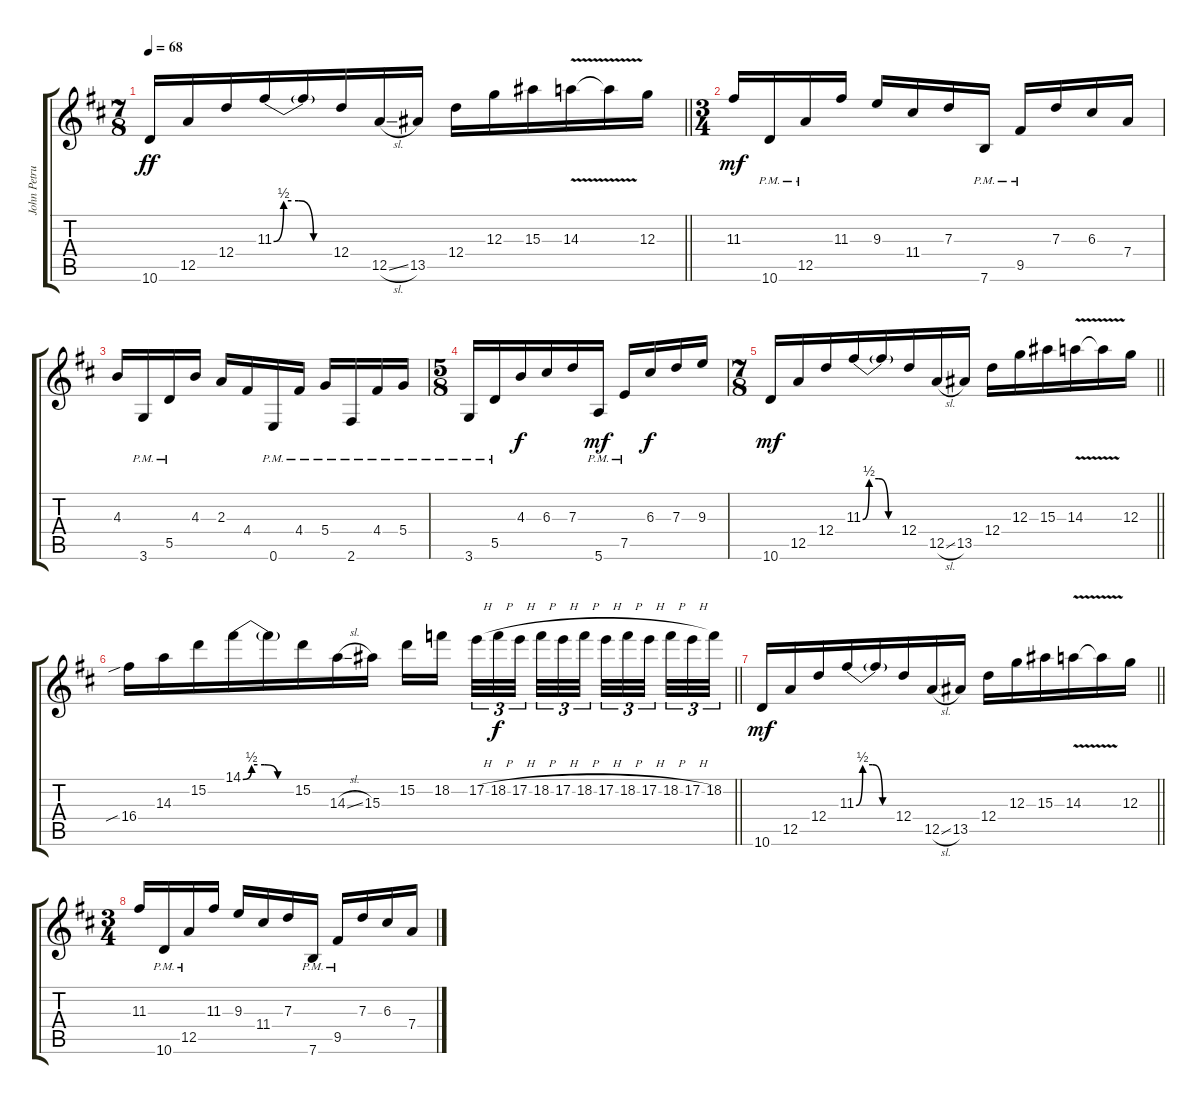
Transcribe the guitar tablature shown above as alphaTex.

\track ("John Petrucci" "John Petru") {instrument distortionguitar}
\staff {score tabs}
\tuning (E4 B3 G3 D3 A2 E2) {hide}
\ts (7 8)
\tempo 68
\clef g2
\barLineRight lightlight
\ks d
10.6.16{dy ff} 12.5.16 12.4.16 11.3{be (custom 0 0 10 2 25 2 40 0 60 0)}.16 11.3{t}.16 12.4.16 12.5{sl}.16 13.5.16 12.4.16 12.3.16 15.3.16 14.3{v}.16 14.3{v t}.16 12.3.16 |
\ts (3 4)
11.3.16{dy mf} 10.6{pm}.16 12.5{pm}.16 11.3.16 9.3.16 11.4.16 7.3.16 7.6{pm}.16 9.5{pm}.16 7.3.16 6.3.16 7.4.16 |
4.3.16 3.6{pm}.16 5.5{pm}.16 4.3.16 2.3.16 4.4.16 0.6{pm}.16 4.4{pm}.16 5.4{pm}.16 2.6{pm}.16 4.4{pm}.16 5.4{pm}.16 |
\ts (5 8)
3.6{pm}.16 5.5{pm}.16 4.3.16{dy f} 6.3.16 7.3.16 5.6{pm}.16{dy mf} 7.5{pm}.16 6.3.16{dy f} 7.3.16 9.3.16 |
\ts (7 8)
\barLineRight lightlight
10.6.16{dy mf} 12.5.16 12.4.16 11.3{be (custom 0 0 10 2 25 2 40 0 60 0)}.16 11.3{t}.16 12.4.16 12.5{sl}.16 13.5.16 12.4.16 12.3.16 15.3.16 14.3{v}.16 14.3{v t}.16 12.3.16 |
\barLineRight lightlight
16.4{sib}.16 14.3.16 15.2.16 14.1{be (custom 0 0 10 2 25 2 40 0 60 0)}.16 14.1{t}.16 15.2.16 14.3{sl}.16 15.3.16 15.2.16 18.2.16 17.2{h}.32{tu (3 2)} 18.2{h}.32{tu (3 2) dy f} 17.2{h}.32{tu (3 2) beam splitsecondary} 18.2{h}.32{tu (3 2)} 17.2{h}.32{tu (3 2)} 18.2{h}.32{tu (3 2)} 17.2{h}.32{tu (3 2)} 18.2{h}.32{tu (3 2)} 17.2{h}.32{tu (3 2) beam splitsecondary} 18.2{h}.32{tu (3 2)} 17.2{h}.32{tu (3 2)} 18.2.32{tu (3 2)} |
\barLineRight lightlight
10.6.16{dy mf} 12.5.16 12.4.16 11.3{be (custom 0 0 10 2 25 2 40 0 60 0)}.16 11.3{t}.16 12.4.16 12.5{sl}.16 13.5.16 12.4.16 12.3.16 15.3.16 14.3{v}.16 14.3{v t}.16 12.3.16 |
\ts (3 4)
11.3.16 10.6{pm}.16 12.5{pm}.16 11.3.16 9.3.16 11.4.16 7.3.16 7.6{pm}.16 9.5{pm}.16 7.3.16 6.3.16 7.4.16
